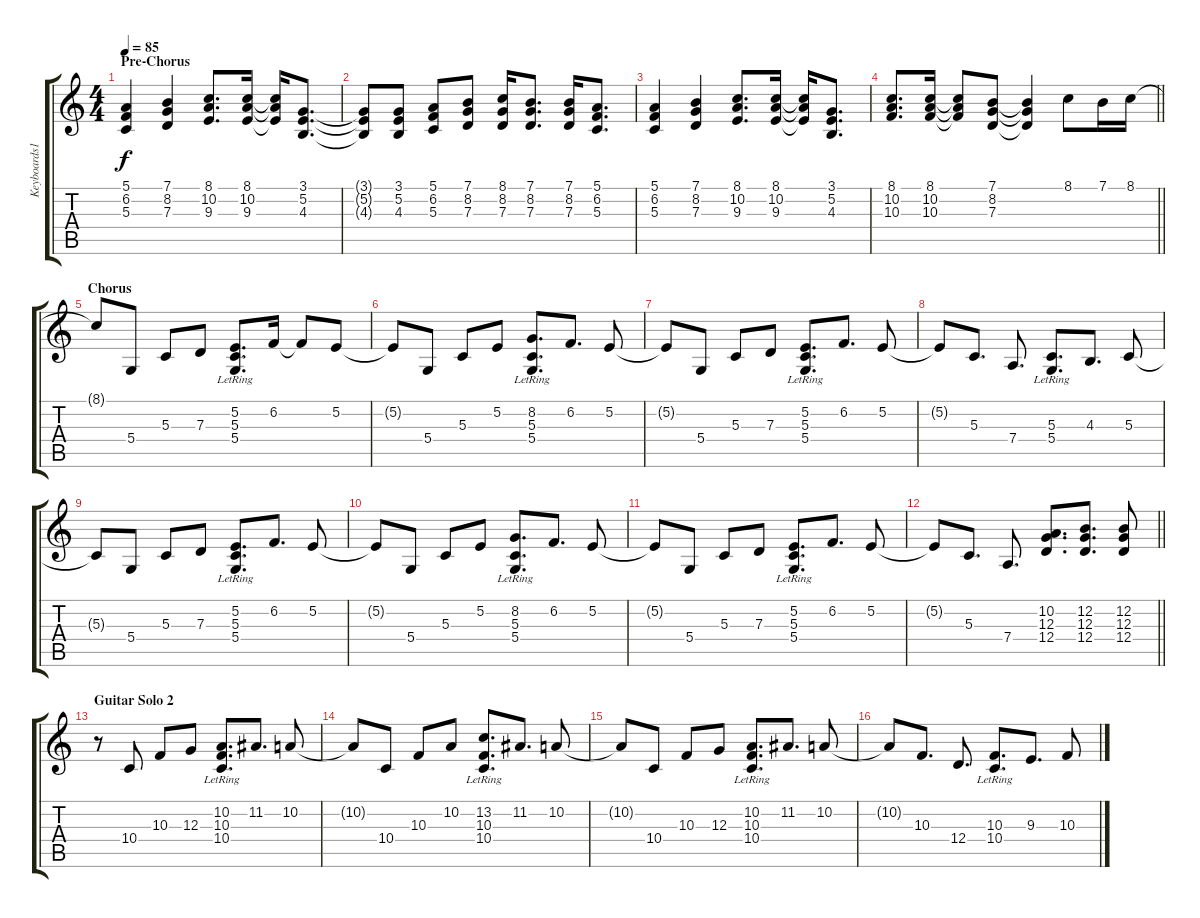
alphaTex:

\track ("Keyboards1" "Keyboards1") {instrument lead2sawtooth}
\staff {score tabs}
\tuning (E4 B3 G3 D3 A2 E2) {hide}
\ts (4 4)
\section ("" "Pre-Chorus")
\tempo 85
\clef g2
\ks c
(5.1 6.2 5.3).4{dy f} (7.1 8.2 7.3).4 (8.1 10.2 9.3).8{d} (8.1 10.2 9.3).16 (8.1{t} 10.2{t} 9.3{t}).16 (3.1 5.2 4.3).8{d} |
(3.1{t} 5.2{t} 4.3{t}).8 (3.1 5.2 4.3).8 (5.1 6.2 5.3).8 (7.1 8.2 7.3).8 (8.1 8.2 7.3).16 (7.1 8.2 7.3).8{d} (7.1 8.2 7.3).16 (5.1 6.2 5.3).8{d} |
(5.1 6.2 5.3).4 (7.1 8.2 7.3).4 (8.1 10.2 9.3).8{d} (8.1 10.2 9.3).16 (8.1{t} 10.2{t} 9.3{t}).16 (3.1 5.2 4.3).8{d} |
\barLineRight lightlight
(8.1 10.2 10.3).8{d} (8.1 10.2 10.3).16 (8.1{t} 10.2{t} 10.3{t}).8 (7.1 8.2 7.3).8 (7.1{t} 8.2{t} 7.3{t}).4 8.1.8 7.1.16 8.1.16 |
\section ("" "Chorus")
8.1{t}.8 5.4.8 5.3.8 7.3.8 (5.2 5.3{lr} 5.4{lr}).8{d} 6.2.16 6.2{t}.8 5.2.8 |
5.2{t}.8 5.4.8 5.3.8 5.2.8 (8.2 5.3{lr} 5.4{lr}).8{d} 6.2.8{d} 5.2.8 |
5.2{t}.8 5.4.8 5.3.8 7.3.8 (5.2 5.3{lr} 5.4{lr}).8{d} 6.2.8{d} 5.2.8 |
5.2{t}.8 5.3.8{d} 7.4.8{d} (5.3 5.4{lr}).8{d} 4.3.8{d} 5.3.8 |
5.3{t}.8 5.4.8 5.3.8 7.3.8 (5.2 5.3{lr} 5.4{lr}).8{d} 6.2.8{d} 5.2.8 |
5.2{t}.8 5.4.8 5.3.8 5.2.8 (8.2 5.3{lr} 5.4{lr}).8{d} 6.2.8{d} 5.2.8 |
5.2{t}.8 5.4.8 5.3.8 7.3.8 (5.2 5.3{lr} 5.4{lr}).8{d} 6.2.8{d} 5.2.8 |
\barLineRight lightlight
5.2{t}.8 5.3.8{d} 7.4.8{d} (10.2 12.3 12.4).8{d} (12.2 12.3 12.4).8{d} (12.2 12.3 12.4).8 |
\section ("" "Guitar Solo 2")
r.8 10.4.8 10.3.8 12.3.8 (10.2 10.3{lr} 10.4{lr}).8{d} 11.2.8{d} 10.2.8 |
10.2{t}.8 10.4.8 10.3.8 10.2.8 (13.2 10.3{lr} 10.4{lr}).8{d} 11.2.8{d} 10.2.8 |
10.2{t}.8 10.4.8 10.3.8 12.3.8 (10.2 10.3{lr} 10.4{lr}).8{d} 11.2.8{d} 10.2.8 |
10.2{t}.8 10.3.8{d} 12.4.8{d} (10.3 10.4{lr}).8{d} 9.3.8{d} 10.3.8
